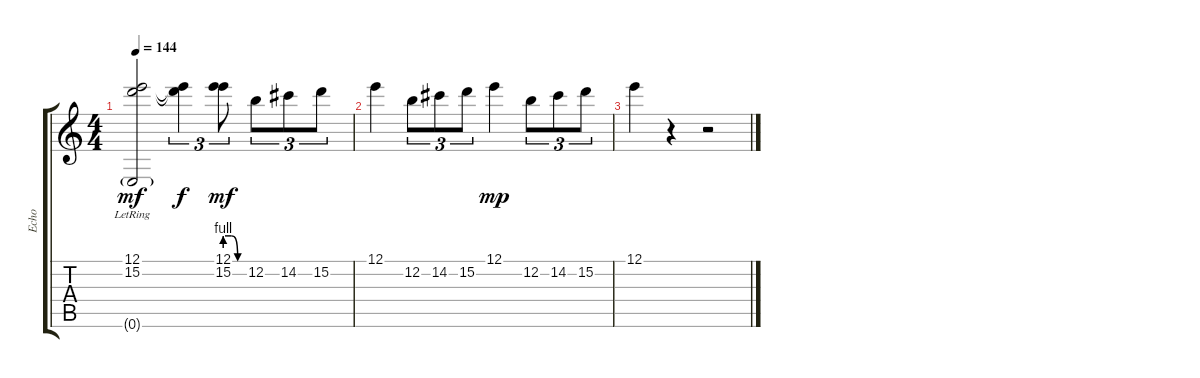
\track ("Echo " "Echo ") {instrument overdrivenguitar}
\staff {score tabs}
\tuning (E4 B3 G3 D3 A2 E2) {hide}
\ts (4 4)
\tempo 144
\clef g2
\ks c
(12.1{t} 15.2{t} 0.6{g lr}).2{dy mf} (12.1{t} 15.2{t}).4{tu (3 2) dy f} (12.1 15.2{be (custom 0 4 20 4 40 0 60 0)}).8{tu (3 2) dy mf} 12.2.8{tu (3 2)} 14.2.8{tu (3 2)} 15.2.8{tu (3 2)} |
12.1.4 12.2.8{tu (3 2)} 14.2.8{tu (3 2)} 15.2.8{tu (3 2)} 12.1.4{dy mp} 12.2.8{tu (3 2)} 14.2.8{tu (3 2)} 15.2.8{tu (3 2)} |
12.1.4 r.4 r.2
